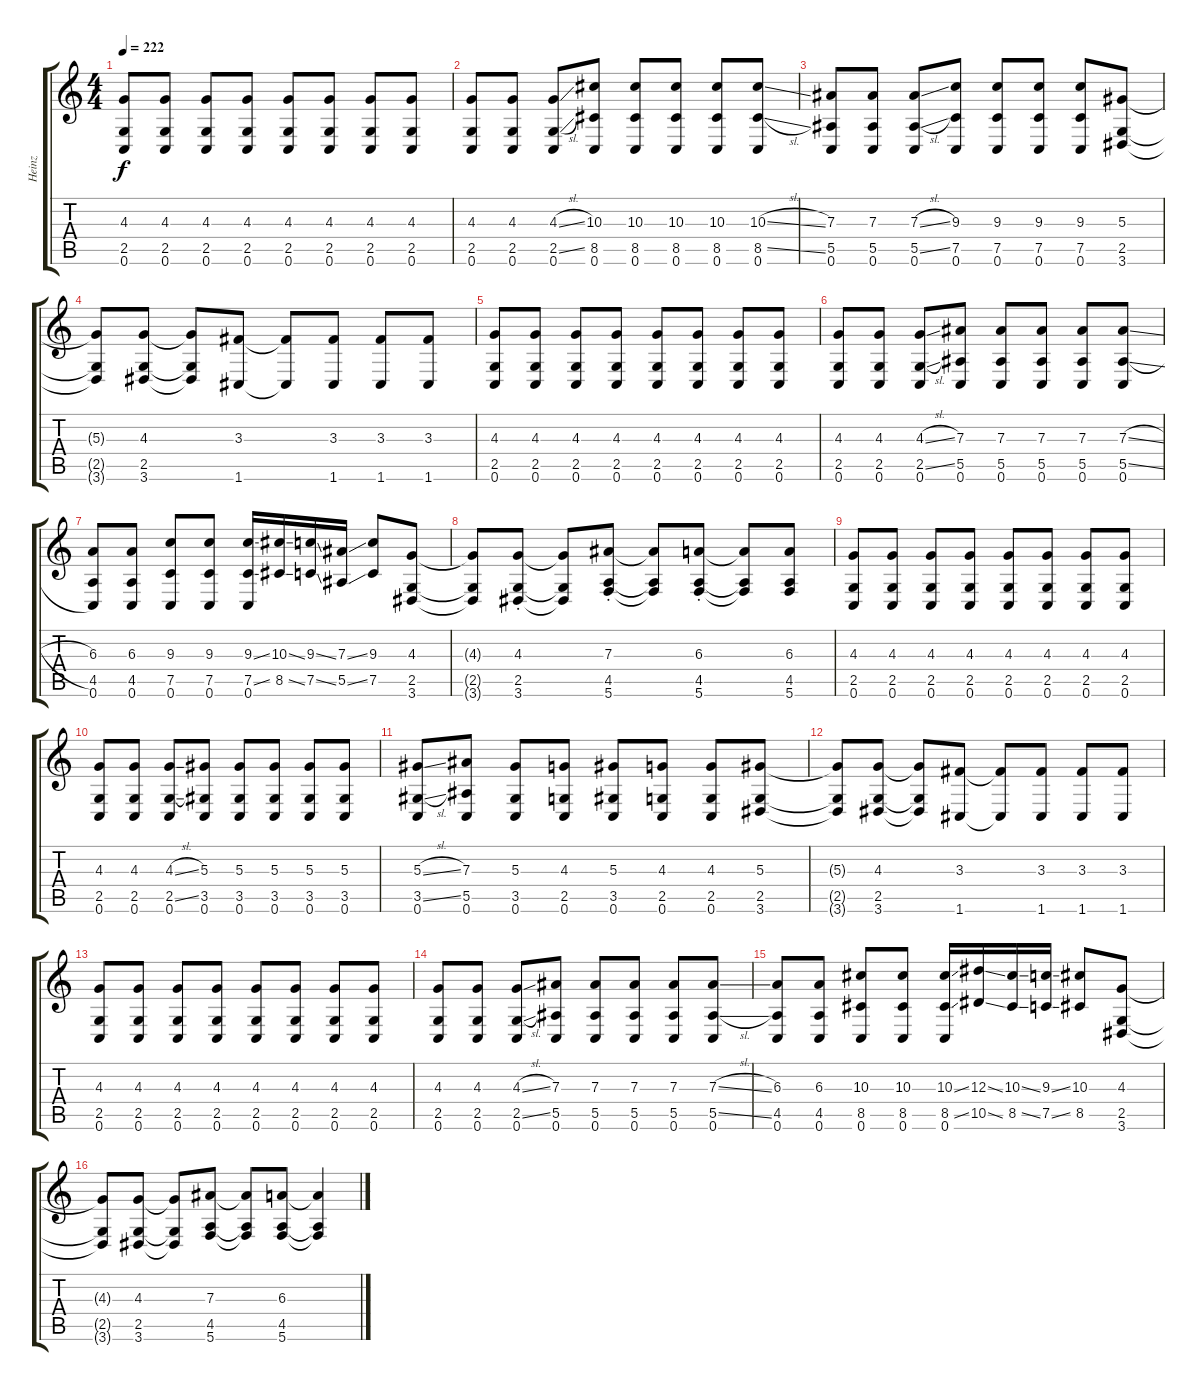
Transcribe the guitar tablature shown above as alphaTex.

\track ("Heinz" "Heinz") {instrument distortionguitar}
\staff {score tabs}
\tuning (C4 G3 Eb3 Bb2 F2 C2) {hide}
\ts (4 4)
\tempo 222
\clef g2
\ks c
(4.3 2.5 0.6).8{dy f instrument distortionguitar} (4.3 2.5 0.6).8 (4.3 2.5 0.6).8 (4.3 2.5 0.6).8 (4.3 2.5 0.6).8 (4.3 2.5 0.6).8 (4.3 2.5 0.6).8 (4.3 2.5 0.6).8 |
(4.3 2.5 0.6).8 (4.3 2.5 0.6).8 (4.3{sl} 2.5{sl} 0.6).8 (10.3 8.5 0.6).8 (10.3 8.5 0.6).8 (10.3 8.5 0.6).8 (10.3 8.5 0.6).8 (10.3{sl} 8.5{sl} 0.6).8 |
(7.3 5.5 0.6).8 (7.3 5.5 0.6).8 (7.3{sl} 5.5{sl} 0.6).8 (9.3 7.5 0.6).8 (9.3 7.5 0.6).8 (9.3 7.5 0.6).8 (9.3 7.5 0.6).8 (5.3 2.5 3.6).8 |
(5.3{t} 2.5{t} 3.6{t}).8 (4.3 2.5 3.6).8 (4.3{t} 2.5{t} 3.6{t}).8 (3.3 1.6).8 (3.3{t} 1.6{t}).8 (3.3 1.6).8 (3.3 1.6).8 (3.3 1.6).8 |
(4.3 2.5 0.6).8 (4.3 2.5 0.6).8 (4.3 2.5 0.6).8 (4.3 2.5 0.6).8 (4.3 2.5 0.6).8 (4.3 2.5 0.6).8 (4.3 2.5 0.6).8 (4.3 2.5 0.6).8 |
(4.3 2.5 0.6).8 (4.3 2.5 0.6).8 (4.3{sl} 2.5{sl} 0.6).8 (7.3 5.5 0.6).8 (7.3 5.5 0.6).8 (7.3 5.5 0.6).8 (7.3 5.5 0.6).8 (7.3{sl} 5.5{sl} 0.6).8 |
(6.3 4.5 0.6).8 (6.3 4.5 0.6).8 (9.3 7.5 0.6).8 (9.3 7.5 0.6).8 (9.3{ss} 7.5{ss} 0.6).16 (10.3{ss} 8.5{ss}).16 (9.3{ss} 7.5{ss}).16 (7.3{ss} 5.5{ss}).16 (9.3 7.5).8 (4.3 2.5 3.6).8 |
(4.3{t} 2.5{t} 3.6{t}).8 (4.3{st} 2.5{st} 3.6{st}).8 (4.3{t} 2.5{t} 3.6{t}).8 (7.3{st} 4.5{st} 5.6{st}).8 (7.3{t} 4.5{t} 5.6{t}).8 (6.3{st} 4.5{st} 5.6{st}).8 (6.3{t} 4.5{t} 5.6{t}).8 (6.3 4.5 5.6).8 |
(4.3 2.5 0.6).8 (4.3 2.5 0.6).8 (4.3 2.5 0.6).8 (4.3 2.5 0.6).8 (4.3 2.5 0.6).8 (4.3 2.5 0.6).8 (4.3 2.5 0.6).8 (4.3 2.5 0.6).8 |
(4.3 2.5 0.6).8 (4.3 2.5 0.6).8 (4.3{sl} 2.5{sl} 0.6).8 (5.3 3.5 0.6).8 (5.3 3.5 0.6).8 (5.3 3.5 0.6).8 (5.3 3.5 0.6).8 (5.3 3.5 0.6).8 |
(5.3{sl} 3.5{sl} 0.6).8 (7.3 5.5 0.6).8 (5.3 3.5 0.6).8 (4.3 2.5 0.6).8 (5.3 3.5 0.6).8 (4.3 2.5 0.6).8 (4.3 2.5 0.6).8 (5.3 2.5 3.6).8 |
(5.3{t} 2.5{t} 3.6{t}).8 (4.3 2.5 3.6).8 (4.3{t} 2.5{t} 3.6{t}).8 (3.3 1.6).8 (3.3{t} 1.6{t}).8 (3.3 1.6).8 (3.3 1.6).8 (3.3 1.6).8 |
(4.3 2.5 0.6).8 (4.3 2.5 0.6).8 (4.3 2.5 0.6).8 (4.3 2.5 0.6).8 (4.3 2.5 0.6).8 (4.3 2.5 0.6).8 (4.3 2.5 0.6).8 (4.3 2.5 0.6).8 |
(4.3 2.5 0.6).8 (4.3 2.5 0.6).8 (4.3{sl} 2.5{sl} 0.6).8 (7.3 5.5 0.6).8 (7.3 5.5 0.6).8 (7.3 5.5 0.6).8 (7.3 5.5 0.6).8 (7.3{sl} 5.5{sl} 0.6).8 |
(6.3 4.5 0.6).8 (6.3 4.5 0.6).8 (10.3 8.5 0.6).8 (10.3 8.5 0.6).8 (10.3{ss} 8.5{ss} 0.6).16 (12.3{ss} 10.5{ss}).16 (10.3{ss} 8.5{ss}).16 (9.3{ss} 7.5{ss}).16 (10.3 8.5).8 (4.3 2.5 3.6).8 |
(4.3{t} 2.5{t} 3.6{t}).8 (4.3 2.5 3.6).8 (4.3{t} 2.5{t} 3.6{t}).8 (7.3 4.5 5.6).8 (7.3{t} 4.5{t} 5.6{t}).8 (6.3 4.5 5.6).8 (6.3{t} 4.5{t} 5.6{t}).4
